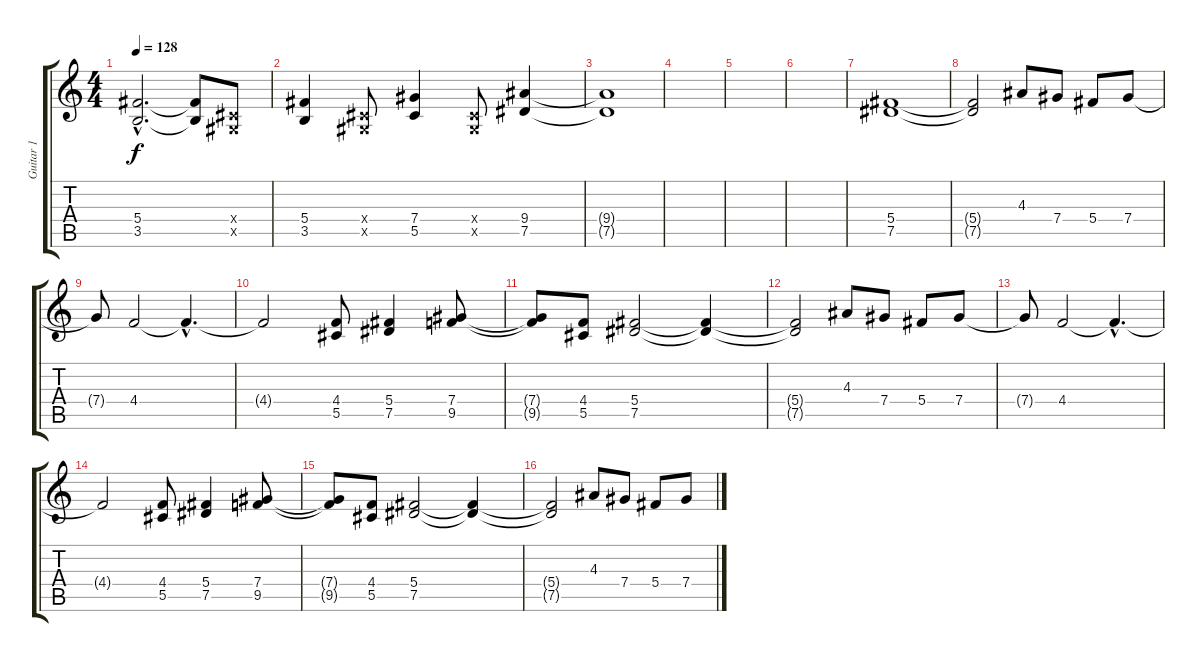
\track ("Guitar 1" "Guitar 1") {instrument acousticguitarsteel}
\staff {score tabs}
\tuning (Eb4 Bb3 Gb3 Db3 Ab2 Eb2) {hide}
\ts (4 4)
\tempo 128
\clef g2
\ks c
(5.4{hac t} 3.5{hac t}).2{d dy f} (5.4{t} 3.5{t}).8 (0.4{x} 0.5{x}).8 |
(5.4 3.5).4 (0.4{x} 0.5{x}).8 (7.4 5.5).4 (0.4{x} 0.5{x}).8 (9.4 7.5).4 |
(9.4{t} 7.5{t}).1 |
|
|
|
(5.4 7.5).1{volume 10} |
(5.4{t} 7.5{t}).2 4.3.8 7.4.8 5.4.8 7.4.8 |
7.4{t}.8 4.4.2 4.4{hac t}.4{d} |
4.4{t}.2 (4.4 5.5).8 (5.4 7.5).4 (7.4 9.5).8 |
(7.4{t} 9.5{t}).8 (4.4 5.5).8 (5.4 7.5).2 (5.4{t} 7.5{t}).4 |
(5.4{t} 7.5{t}).2 4.3.8 7.4.8 5.4.8 7.4.8 |
7.4{t}.8 4.4.2 4.4{hac t}.4{d} |
4.4{t}.2 (4.4 5.5).8 (5.4 7.5).4 (7.4 9.5).8 |
(7.4{t} 9.5{t}).8 (4.4 5.5).8 (5.4 7.5).2 (5.4{t} 7.5{t}).4 |
(5.4{t} 7.5{t}).2 4.3.8 7.4.8 5.4.8 7.4.8
